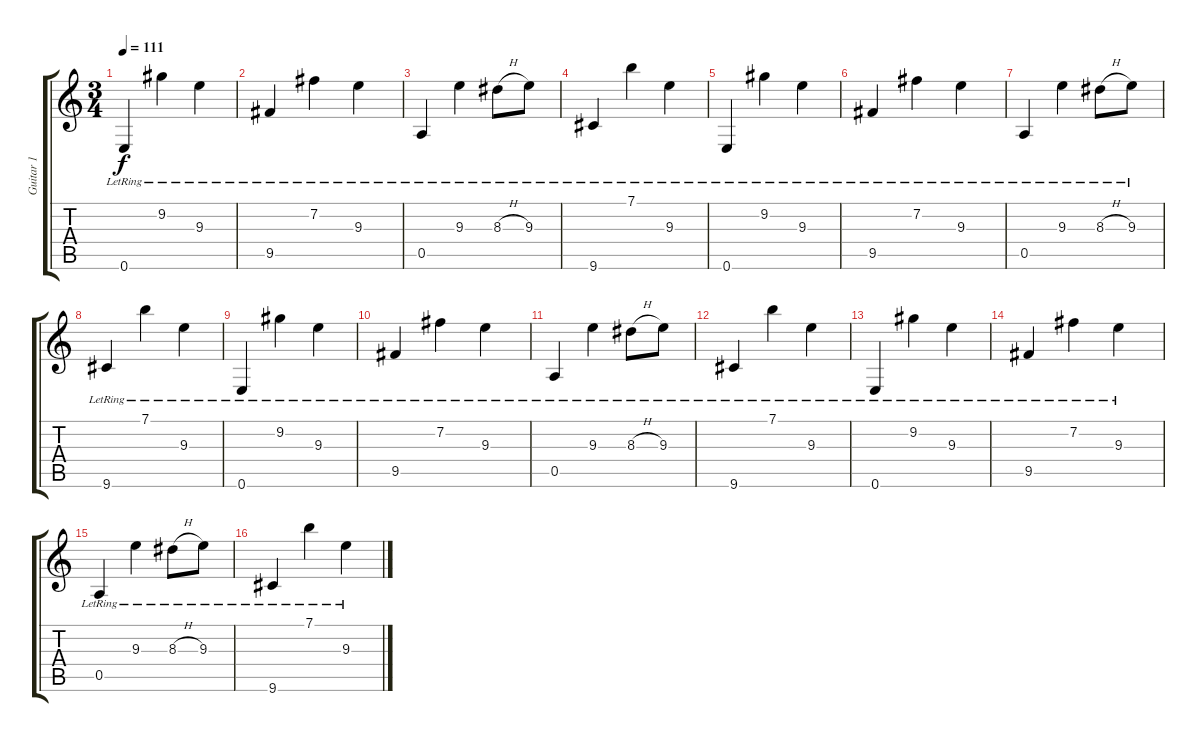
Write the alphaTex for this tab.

\track ("Guitar 1" "Guitar 1") {instrument electricguitarjazz}
\staff {score tabs}
\tuning (E4 B3 G3 D3 A2 E2) {hide}
\ts (3 4)
\tempo 111
\clef g2
\ks c
0.6{lr}.4{dy f} 9.2{lr}.4 9.3{lr}.4 |
9.5{lr}.4 7.2{lr}.4 9.3{lr}.4 |
0.5{lr}.4 9.3{lr}.4 8.3{h lr}.8 9.3{lr}.8 |
9.6{lr}.4 7.1{lr}.4 9.3{lr}.4 |
0.6{lr}.4 9.2{lr}.4 9.3{lr}.4 |
9.5{lr}.4 7.2{lr}.4 9.3{lr}.4 |
0.5{lr}.4 9.3{lr}.4 8.3{h lr}.8 9.3{lr}.8 |
9.6{lr}.4 7.1{lr}.4 9.3{lr}.4 |
0.6{lr}.4 9.2{lr}.4 9.3{lr}.4 |
9.5{lr}.4 7.2{lr}.4 9.3{lr}.4 |
0.5{lr}.4 9.3{lr}.4 8.3{h lr}.8 9.3{lr}.8 |
9.6{lr}.4 7.1{lr}.4 9.3{lr}.4 |
0.6{lr}.4 9.2{lr}.4 9.3{lr}.4 |
9.5{lr}.4 7.2{lr}.4 9.3{lr}.4 |
0.5{lr}.4 9.3{lr}.4 8.3{h lr}.8 9.3{lr}.8 |
9.6{lr}.4 7.1{lr}.4 9.3{lr}.4
